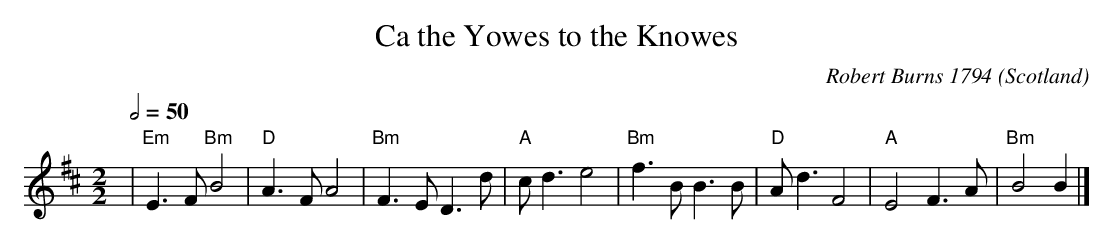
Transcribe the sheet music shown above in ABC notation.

X:1
T:Ca the Yowes to the Knowes
C:Robert Burns 1794
O:Scotland
M:2/2
L:1/4
Q:1/2=50
K:Bmin
|"Em"E>F "Bm"B2|"D"A>F A2|"Bm"F>E D>d|"A"c<d e2|"Bm"f>B B>B|"D"A<d F2|"A"E2 F>A|"Bm"B2 B|]
